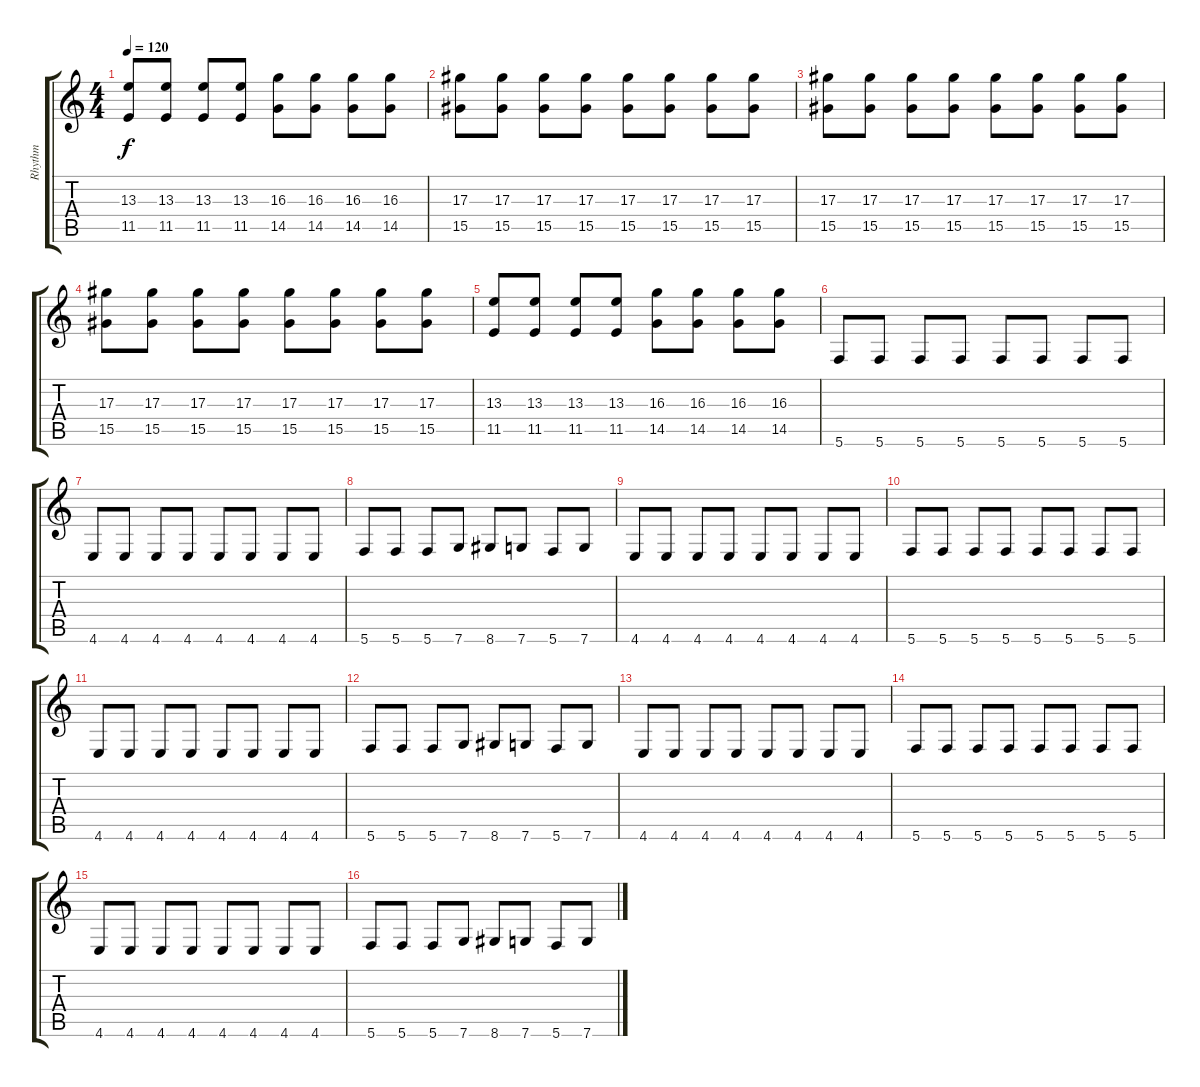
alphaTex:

\track ("Rhythm" "Rhythm") {instrument distortionguitar}
\staff {score tabs}
\tuning (C4 G3 Eb3 Bb2 F2 C2) {hide}
\ts (4 4)
\tempo 120
\clef g2
\ks c
(13.3 11.5).8{dy f} (13.3 11.5).8 (13.3 11.5).8 (13.3 11.5).8 (16.3 14.5).8 (16.3 14.5).8 (16.3 14.5).8 (16.3 14.5).8 |
(17.3 15.5).8 (17.3 15.5).8 (17.3 15.5).8 (17.3 15.5).8 (17.3 15.5).8 (17.3 15.5).8 (17.3 15.5).8 (17.3 15.5).8 |
(17.3 15.5).8 (17.3 15.5).8 (17.3 15.5).8 (17.3 15.5).8 (17.3 15.5).8 (17.3 15.5).8 (17.3 15.5).8 (17.3 15.5).8 |
(17.3 15.5).8 (17.3 15.5).8 (17.3 15.5).8 (17.3 15.5).8 (17.3 15.5).8 (17.3 15.5).8 (17.3 15.5).8 (17.3 15.5).8 |
(13.3 11.5).8 (13.3 11.5).8 (13.3 11.5).8 (13.3 11.5).8 (16.3 14.5).8 (16.3 14.5).8 (16.3 14.5).8 (16.3 14.5).8 |
5.6.8 5.6.8 5.6.8 5.6.8 5.6.8 5.6.8 5.6.8 5.6.8 |
4.6.8 4.6.8 4.6.8 4.6.8 4.6.8 4.6.8 4.6.8 4.6.8 |
5.6.8 5.6.8 5.6.8 7.6.8 8.6.8 7.6.8 5.6.8 7.6.8 |
4.6.8 4.6.8 4.6.8 4.6.8 4.6.8 4.6.8 4.6.8 4.6.8 |
5.6.8 5.6.8 5.6.8 5.6.8 5.6.8 5.6.8 5.6.8 5.6.8 |
4.6.8 4.6.8 4.6.8 4.6.8 4.6.8 4.6.8 4.6.8 4.6.8 |
5.6.8 5.6.8 5.6.8 7.6.8 8.6.8 7.6.8 5.6.8 7.6.8 |
4.6.8 4.6.8 4.6.8 4.6.8 4.6.8 4.6.8 4.6.8 4.6.8 |
5.6.8 5.6.8 5.6.8 5.6.8 5.6.8 5.6.8 5.6.8 5.6.8 |
4.6.8 4.6.8 4.6.8 4.6.8 4.6.8 4.6.8 4.6.8 4.6.8 |
5.6.8 5.6.8 5.6.8 7.6.8 8.6.8 7.6.8 5.6.8 7.6.8
